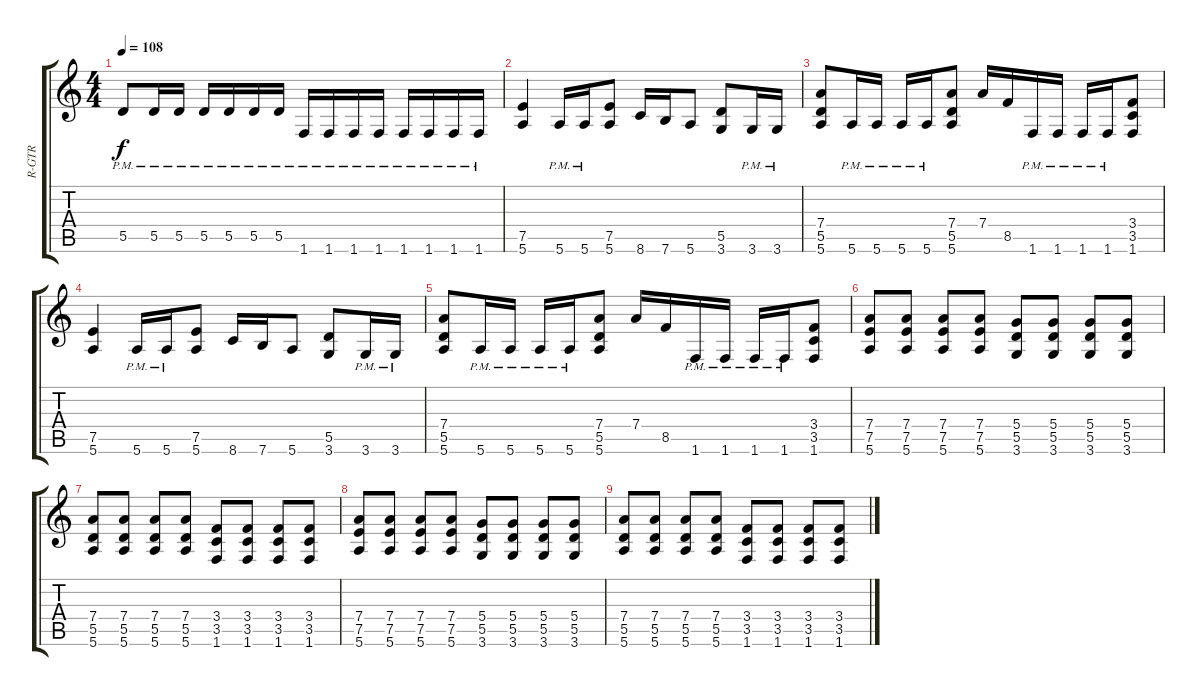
\track ("R-GTR" "R-GTR") {instrument distortionguitar}
\staff {score tabs}
\tuning (E4 B3 G3 D3 A2 E2) {hide}
\ts (4 4)
\tempo 108
\clef g2
\ks c
5.5{pm}.8{dy f} 5.5{pm}.16 5.5{pm}.16 5.5{pm}.16 5.5{pm}.16 5.5{pm}.16 5.5{pm}.16 1.6{pm}.16 1.6{pm}.16 1.6{pm}.16 1.6{pm}.16 1.6{pm}.16 1.6{pm}.16 1.6{pm}.16 1.6{pm}.16 |
(7.5 5.6).4 5.6{pm}.16 5.6{pm}.16 (7.5 5.6).8 8.6.16 7.6.16 5.6.8 (5.5 3.6).8 3.6{pm}.16 3.6{pm}.16 |
(7.4 5.5 5.6).8 5.6{pm}.16 5.6{pm}.16 5.6{pm}.16 5.6{pm}.16 (7.4 5.5 5.6).8 7.4.16 8.5.16 1.6{pm}.16 1.6{pm}.16 1.6{pm}.16 1.6{pm}.16 (3.4 3.5 1.6).8 |
(7.5 5.6).4 5.6{pm}.16 5.6{pm}.16 (7.5 5.6).8 8.6.16 7.6.16 5.6.8 (5.5 3.6).8 3.6{pm}.16 3.6{pm}.16 |
(7.4 5.5 5.6).8 5.6{pm}.16 5.6{pm}.16 5.6{pm}.16 5.6{pm}.16 (7.4 5.5 5.6).8 7.4.16 8.5.16 1.6{pm}.16 1.6{pm}.16 1.6{pm}.16 1.6{pm}.16 (3.4 3.5 1.6).8 |
(7.4 7.5 5.6).8 (7.4 7.5 5.6).8 (7.4 7.5 5.6).8 (7.4 7.5 5.6).8 (5.4 5.5 3.6).8 (5.4 5.5 3.6).8 (5.4 5.5 3.6).8 (5.4 5.5 3.6).8 |
(7.4 5.5 5.6).8 (7.4 5.5 5.6).8 (7.4 5.5 5.6).8 (7.4 5.5 5.6).8 (3.4 3.5 1.6).8 (3.4 3.5 1.6).8 (3.4 3.5 1.6).8 (3.4 3.5 1.6).8 |
(7.4 7.5 5.6).8 (7.4 7.5 5.6).8 (7.4 7.5 5.6).8 (7.4 7.5 5.6).8 (5.4 5.5 3.6).8 (5.4 5.5 3.6).8 (5.4 5.5 3.6).8 (5.4 5.5 3.6).8 |
(7.4 5.5 5.6).8 (7.4 5.5 5.6).8 (7.4 5.5 5.6).8 (7.4 5.5 5.6).8 (3.4 3.5 1.6).8 (3.4 3.5 1.6).8 (3.4 3.5 1.6).8 (3.4 3.5 1.6).8
